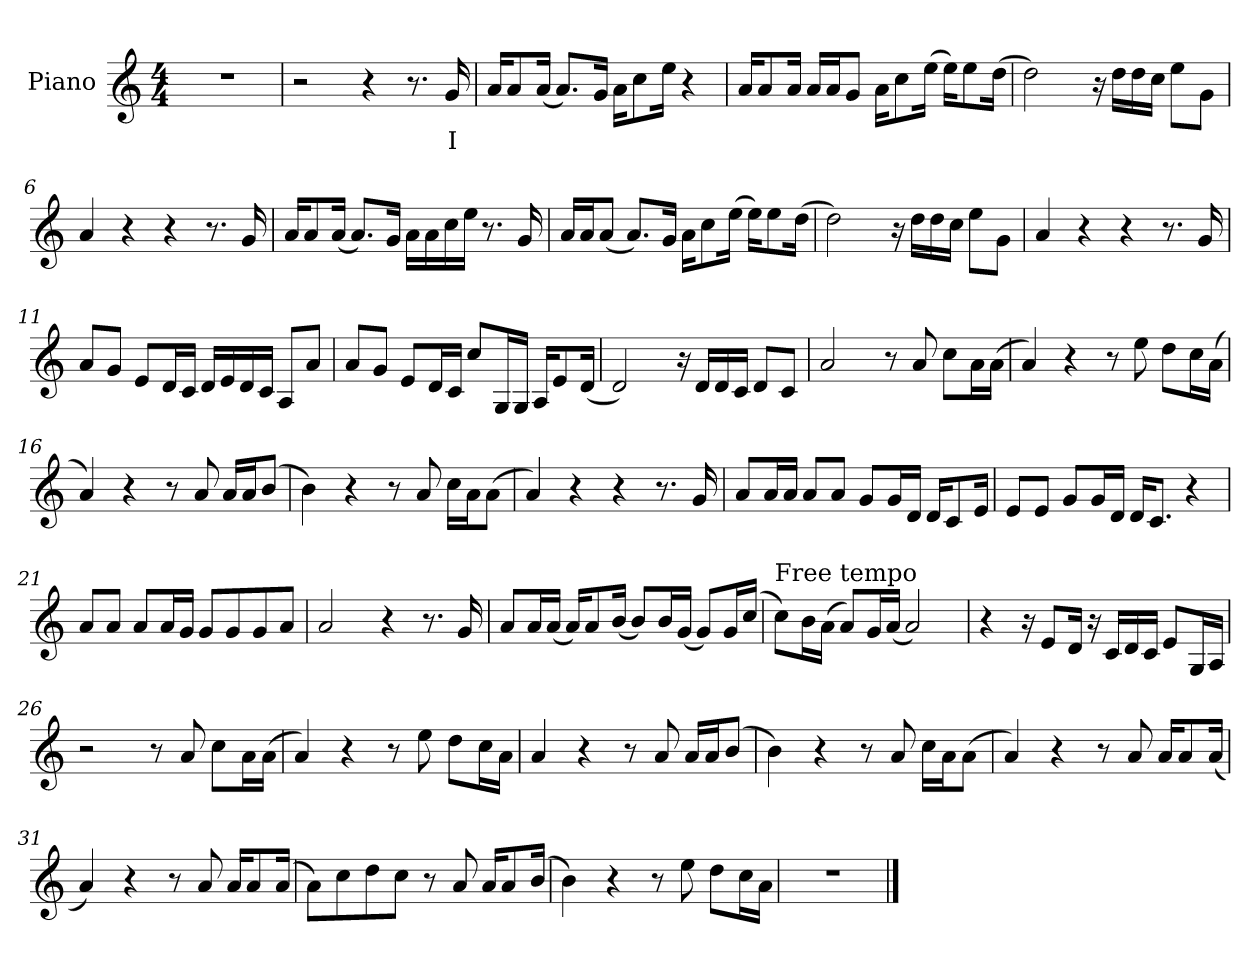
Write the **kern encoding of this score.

**kern	**text
*part1	*part1
*staff1	*staff1
*I"Piano	*
*I'Pno.	*
*clefG2	*
*k[]	*
*M4/4	*
=1	=1
1r	.
=2	=2
2r	.
4r	.
8.r	.
!	!LO:LY:b
16g/	I
!!LO:LB:g=z
=3	=3
16a/KL	.
8a/	.
(<16a/Jk	.
8.a/L)	.
16g/Jk	.
16a\KL	.
8cc\	.
16ee\Jk	.
4r	.
=4	=4
16a/KL	.
8a/	.
16a/Jk	.
16a/LL	.
16a/J	.
8g/J	.
16a\KL	.
8cc\	.
(>16ee\Jk	.
16ee\KL)	.
8ee\	.
(>16dd\Jk	.
=5	=5
2dd\)	.
16r	.
16dd\LL	.
16dd\	.
16cc\JJ	.
8ee\L	.
8g\J	.
=6	=6
4a/	.
4r	.
4r	.
8.r	.
16g/	.
!!LO:LB:g=z
=7	=7
16a/KL	.
8a/	.
(<16a/Jk	.
8.a/L)	.
16g/Jk	.
16a\LL	.
16a\	.
16cc\	.
16ee\JJ	.
8.r	.
16g/	.
=8	=8
16a/LL	.
16a/J	.
(<8a/J	.
8.a/L)	.
16g/Jk	.
16a\KL	.
8cc\	.
(>16ee\Jk	.
16ee\KL)	.
8ee\	.
(>16dd\Jk	.
=9	=9
2dd\)	.
16r	.
16dd\LL	.
16dd\	.
16cc\JJ	.
8ee\L	.
8g\J	.
=10	=10
4a/	.
4r	.
4r	.
8.r	.
16g/	.
!!LO:LB:g=z
=11	=11
8a/L	.
8g/J	.
8e/L	.
16d/L	.
16c/JJ	.
16d/LL	.
16e/	.
16d/	.
16c/JJ	.
8A/L	.
8a/J	.
=12	=12
8a/L	.
8g/J	.
8e/L	.
16d/L	.
16c/JJ	.
8cc/L	.
16G/L	.
16G/JJ	.
16A/KL	.
8e/	.
(<16d/Jk	.
=13	=13
2d/)	.
16r	.
16d/LL	.
16d/	.
16c/JJ	.
8d/L	.
8c/J	.
=14	=14
2a/	.
8r	.
8a/	.
8cc\L	.
16a\L	.
(>16a\JJ	.
!!LO:LB:g=z
=15	=15
4a/)	.
4r	.
8r	.
8ee\	.
8dd\L	.
16cc\L	.
(>16a\JJ	.
=16	=16
4a/)	.
4r	.
8r	.
8a/	.
16a/LL	.
16a/J	.
(<8b/J	.
=17	=17
4b\)	.
4r	.
8r	.
8a/	.
16cc\LL	.
16a\J	.
(>8a\J	.
=18	=18
4a/)	.
4r	.
4r	.
8.r	.
16g/	.
!!LO:LB:g=z
=19	=19
8a/L	.
16a/L	.
16a/JJ	.
8a/L	.
8a/J	.
8g/L	.
16g/L	.
16d/JJ	.
16d/KL	.
8c/	.
16e/Jk	.
=20	=20
8e/L	.
8e/J	.
8g/L	.
16g/L	.
16d/JJ	.
16d/KL	.
8.c/J	.
4r	.
=21	=21
8a/L	.
8a/J	.
8a/L	.
16a/L	.
16g/JJ	.
8g/L	.
8g/	.
8g/	.
8a/J	.
=22	=22
2a/	.
4r	.
8.r	.
16g/	.
!!LO:LB:g=z
=23	=23
8a/L	.
16a/L	.
(<16a/JJ	.
16a/KL)	.
8a/	.
(<16b/Jk	.
8b/L)	.
16b/L	.
(<16g/JJ	.
8g/L)	.
16g/L	.
(<16cc/JJ	.
=24	=24
!LO:TX:t=Free tempo	!
8cc\L)	.
16b\L	.
(>16a\JJ	.
8a/L)	.
16g/L	.
(<16a/JJ	.
2a/)	.
=25	=25
4r	.
16r	.
8e/L	.
16d/Jk	.
16r	.
16c/LL	.
16d/	.
16c/JJ	.
8e/L	.
16G/L	.
16A/JJ	.
=26	=26
2r	.
8r	.
8a/	.
8cc\L	.
16a\L	.
(>16a\JJ	.
=27	=27
4a/)	.
4r	.
8r	.
8ee\	.
8dd\L	.
16cc\L	.
16a\JJ	.
!!LO:LB:g=z
=28	=28
4a/	.
4r	.
8r	.
8a/	.
16a/LL	.
16a/J	.
(<8b/J	.
=29	=29
4b\)	.
4r	.
8r	.
8a/	.
16cc\LL	.
16a\J	.
(>8a\J	.
=30	=30
4a/)	.
4r	.
8r	.
8a/	.
16a/KL	.
8a/	.
(<16a/Jk	.
!!LO:LB:g=z
=31	=31
4a/)	.
4r	.
8r	.
8a/	.
16a/KL	.
8a/	.
(<16a/Jk	.
=32	=32
8a\L)	.
8cc\	.
8dd\	.
8cc\J	.
8r	.
8a/	.
16a/KL	.
8a/	.
(<16b/Jk	.
=33	=33
4b\)	.
4r	.
8r	.
8ee\	.
8dd\L	.
16cc\L	.
16a\JJ	.
=34	=34
1r	.
==	==
*-	*-
